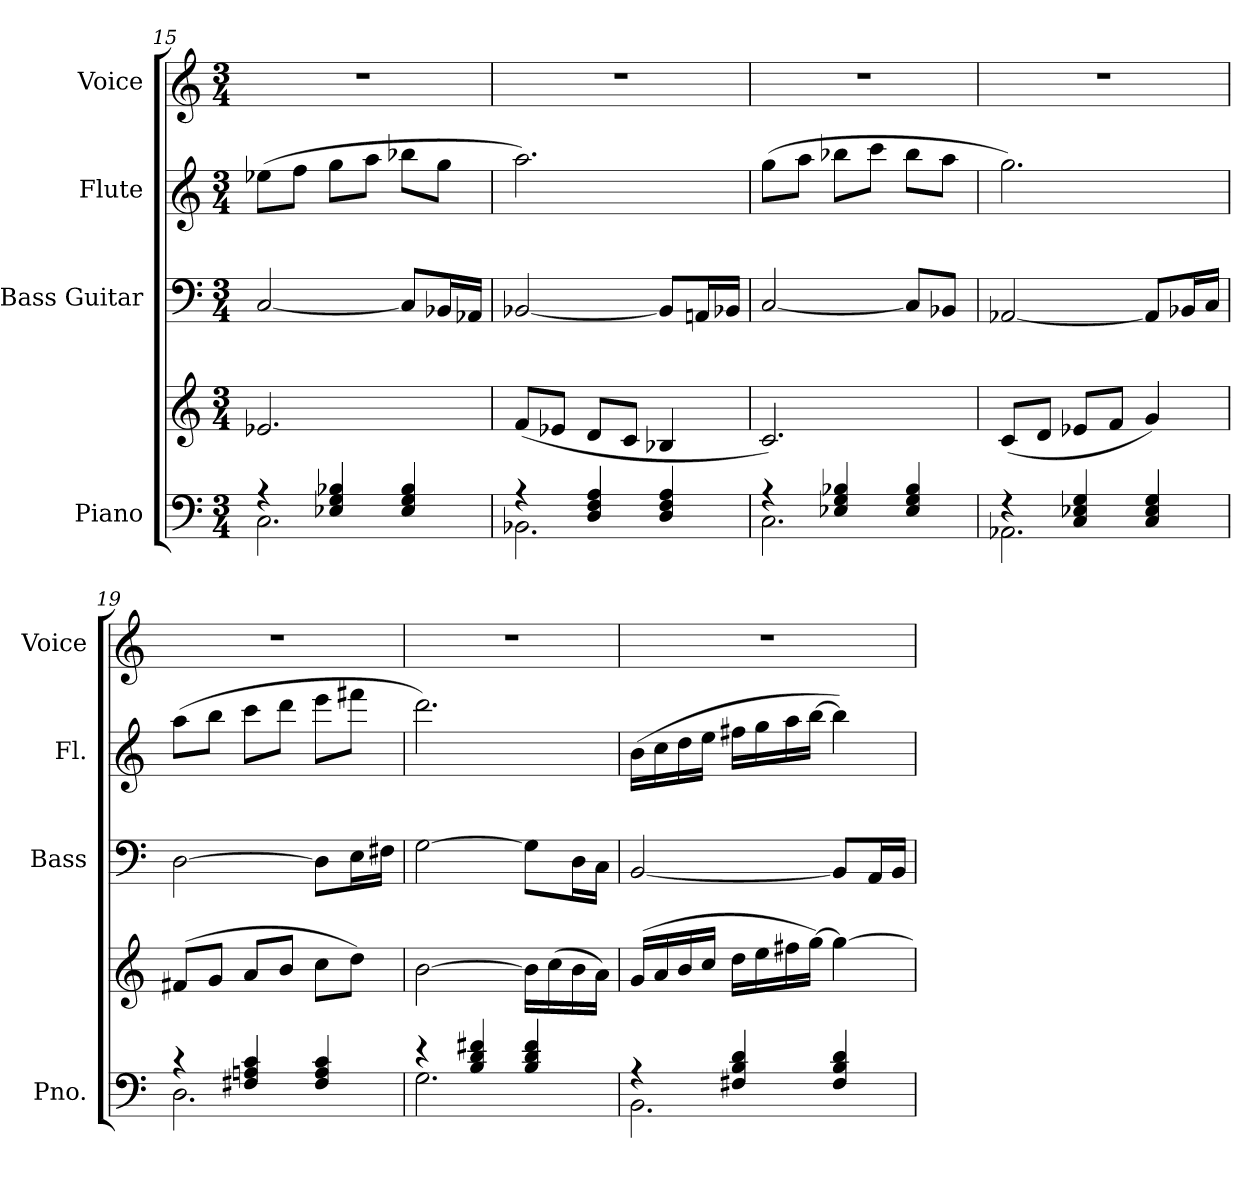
**kern	**kern	**kern	**kern	**kern
*part4	*part4	*part3	*part2	*part1
*staff5	*staff4	*staff3	*staff2	*staff1
*I"Piano	*	*I"Bass Guitar	*I"Flute	*I"Voice
*I'Pno.	*	*I'Bass	*I'Fl.	*I'Voice
*clefF4	*clefG2	*clefF4	*clefG2	*clefG2
*	*	*ITrd7c12	*	*
*k[]	*k[]	*k[]	*k[]	*k[]
*C:	*C:	*C:	*C:	*C:
*M3/4	*M3/4	*M3/4	*M3/4	*M3/4
=15	=15	=15	=15	=15
*^	*	*	*	*
!	!	!	!	!	!LO:N:vis=1
4r	2.Ci\	2.e-Xi/	[2CCi/	(8ee-Xi\L	2.r
.	.	.	.	8ffi\J	.
4E-Xi/ 4Gi 4B-Xi	.	.	.	8ggi\L	.
.	.	.	.	8aai\J	.
4E-i/ 4Gi 4B-i	.	.	8CCi/L]	8bb-Xi\L	.
.	.	.	16BBB-Xi/L	8ggi\J	.
.	.	.	16AAA-Xi/JJ	.	.
=16	=16	=16	=16	=16	=16
!	!	!	!	!	!LO:N:vis=1
4r	2.BB-Xi\	(8fi/L	[2BBB-Xi/	2.aai\)	2.r
.	.	8e-Xi/J	.	.	.
4Di/ 4Fi 4Ai	.	8di/L	.	.	.
.	.	8ci/J	.	.	.
4Di/ 4Fi 4Ai	.	4B-Xi/	8BBB-i/L]	.	.
.	.	.	16AAAni/L	.	.
.	.	.	16BBB-Xi/JJ	.	.
!!LO:LB:g=z
=17	=17	=17	=17	=17	=17
!	!	!	!	!	!LO:N:vis=1
4r	2.Ci\	2.ci/)	[2CCi/	(8ggi\L	2.r
.	.	.	.	8aai\J	.
4E-Xi/ 4Gi 4B-Xi	.	.	.	8bb-Xi\L	.
.	.	.	.	8ccci\J	.
4E-i/ 4Gi 4B-i	.	.	8CCi/L]	8bb-i\L	.
.	.	.	8BBB-Xi/J	8aai\J	.
=18	=18	=18	=18	=18	=18
!	!	!	!	!	!LO:N:vis=1
4r	2.AA-Xi\	(8ci/L	[2AAA-Xi/	2.ggi\)	2.r
.	.	8di/J	.	.	.
4Ci/ 4E-Xi 4Gi	.	8e-Xi/L	.	.	.
.	.	8fi/J	.	.	.
4Ci/ 4E-i 4Gi	.	4gi/)	8AAA-i/L]	.	.
.	.	.	16BBB-Xi/L	.	.
.	.	.	16CCi/JJ	.	.
=19	=19	=19	=19	=19	=19
!	!	!	!	!	!LO:N:vis=1
4r	2.Di\	(8f#Xi/L	[2DDi\	(8aai\L	2.r
.	.	8gi/J	.	8bbi\J	.
4F#Xi/ 4Ani 4ci	.	8ai/L	.	8ccci\L	.
.	.	8bi/J	.	8dddi\J	.
4F#i/ 4Ai 4ci	.	8cci\L	8DDi\L]	8eeei\L	.
.	.	8ddi\J)	16EEi\L	8fff#Xi\J	.
.	.	.	16FF#Xi\JJ	.	.
=20	=20	=20	=20	=20	=20
!	!	!	!	!	!LO:N:vis=1
4r	2.Gi\	[2bi\	[2GGi\	2.dddi\)	2.r
4Bi/ 4di 4f#Xi	.	.	.	.	.
4Bi/ 4di 4f#i	.	16bi\LL]	8GGi\L]	.	.
.	.	(16cci\	.	.	.
.	.	16bi\	16DDi\L	.	.
.	.	16ai\JJ)	16CCi\JJ	.	.
=21	=21	=21	=21	=21	=21
!	!	!	!	!	!LO:N:vis=1
4r	2.BBi\	(16gi/LL	[2BBBi/	(16bi\LL	2.r
.	.	16ai/	.	16cci\	.
.	.	16bi/	.	16ddi\	.
.	.	16cci/JJ	.	16eei\JJ	.
4F#Xi/ 4Bi 4di	.	16ddi\LL	.	16ff#Xi\LL	.
.	.	16eei\	.	16ggi\	.
.	.	16ff#Xi\	.	16aai\	.
.	.	[16ggi\JJ)	.	[16bbi\JJ	.
4F#i/ 4Bi 4di	.	4ggi\_	8BBBi/L]	4bbi\])	.
.	.	.	16AAAi/L	.	.
.	.	.	16BBBi/JJ	.	.
*v	*v	*	*	*	*
=	=	=	=	=
*-	*-	*-	*-	*-
